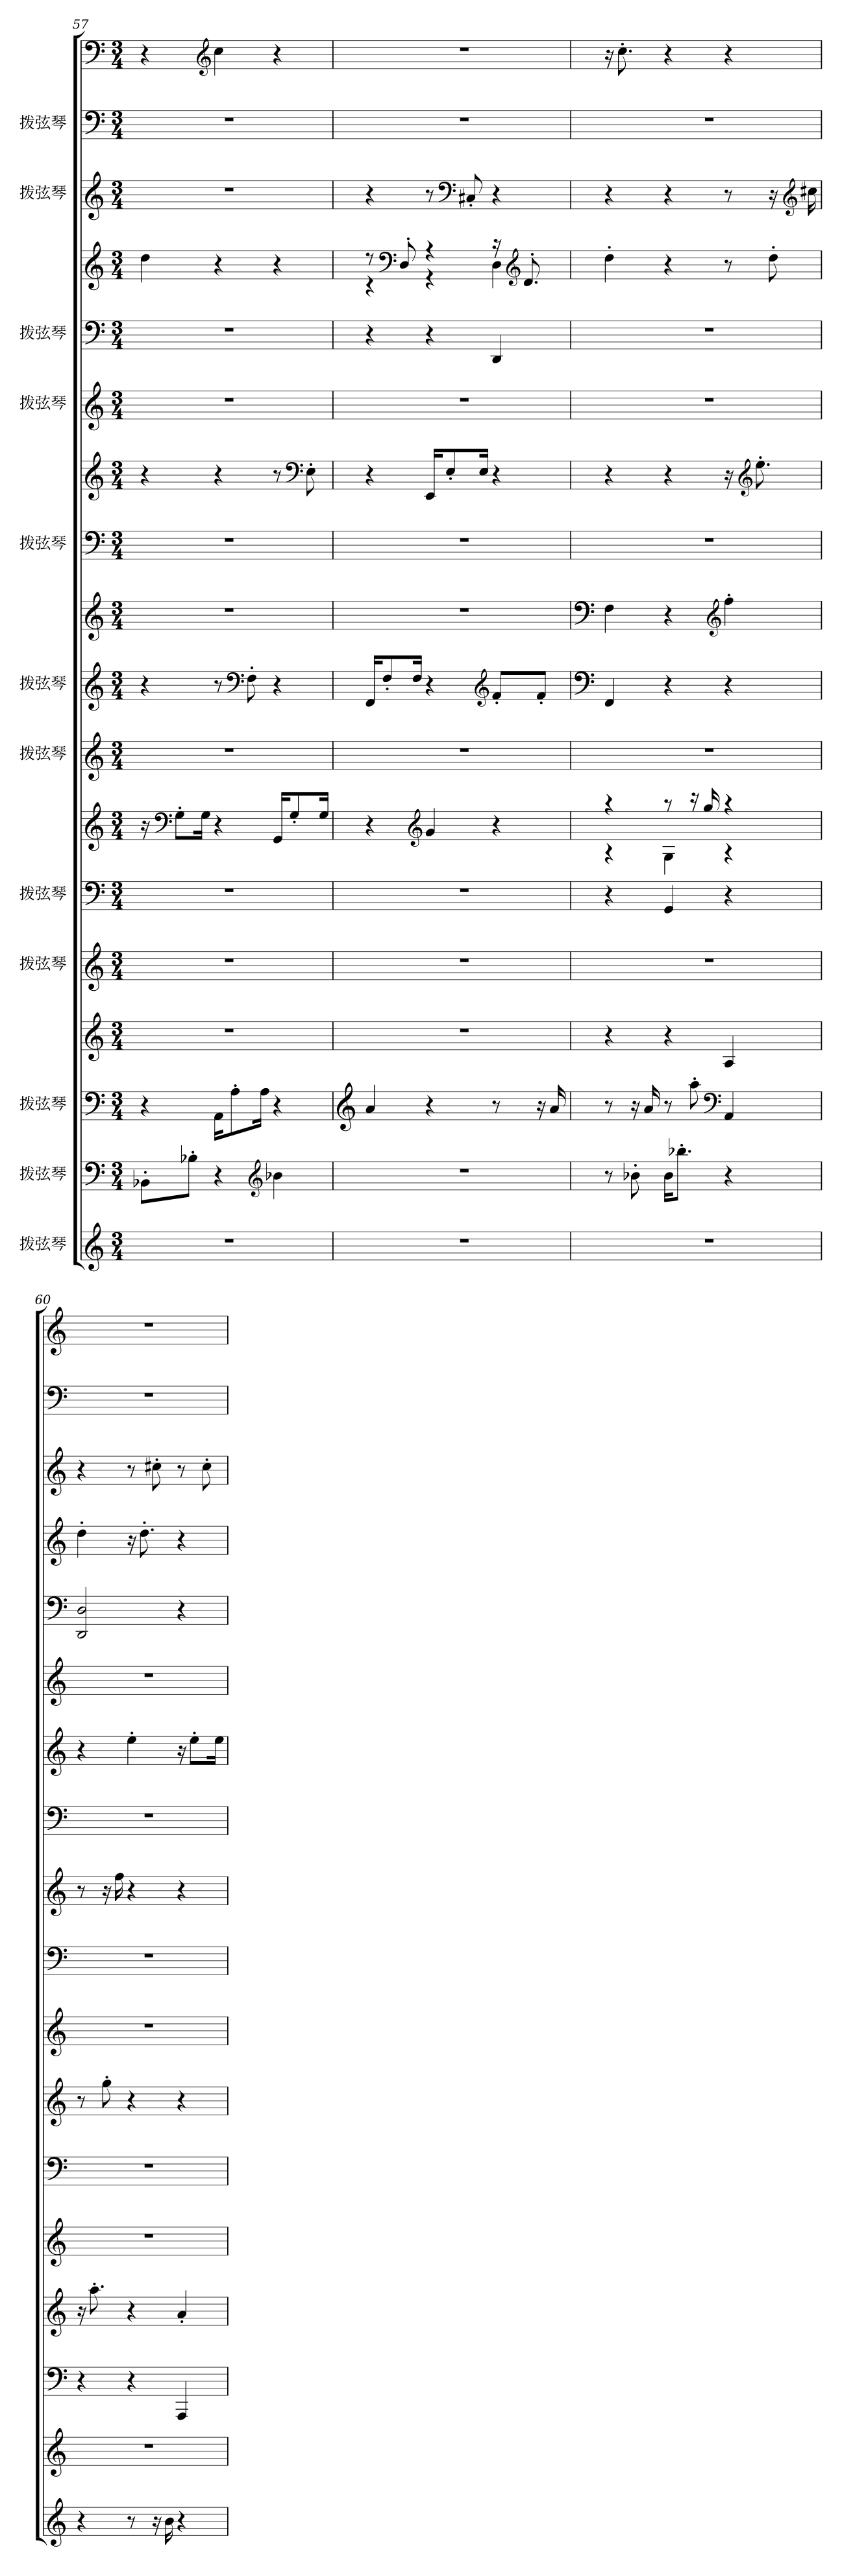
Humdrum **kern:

**kern	**kern	**kern	**kern	**kern	**kern	**kern	**kern	**kern	**kern	**kern	**kern	**kern	**kern	**kern	**kern	**kern	**kern
*part12	*part11	*part10	*part10	*part9	*part8	*part8	*part7	*part6	*part6	*part5	*part5	*part4	*part3	*part3	*part2	*part1	*part1
*staff18	*staff17	*staff16	*staff15	*staff14	*staff13	*staff12	*staff11	*staff10	*staff9	*staff8	*staff7	*staff6	*staff5	*staff4	*staff3	*staff2	*staff1
*I"拨弦琴	*I"拨弦琴	*I"拨弦琴	*	*I"拨弦琴	*I"拨弦琴	*	*I"拨弦琴	*I"拨弦琴	*	*I"拨弦琴	*	*I"拨弦琴	*I"拨弦琴	*	*I"拨弦琴	*I"拨弦琴	*
!!LO:PB:g=z
*clefG2	*clefF4	*clefF4	*clefG2	*clefG2	*clefF4	*clefG2	*clefG2	*clefG2	*clefG2	*clefF4	*clefG2	*clefG2	*clefF4	*clefG2	*clefG2	*clefF4	*clefF4
*k[]	*k[]	*k[]	*k[]	*k[]	*k[]	*k[]	*k[]	*k[]	*k[]	*k[]	*k[]	*k[]	*k[]	*k[]	*k[]	*k[]	*k[]
*M3/4	*M3/4	*M3/4	*M3/4	*M3/4	*M3/4	*M3/4	*M3/4	*M3/4	*M3/4	*M3/4	*M3/4	*M3/4	*M3/4	*M3/4	*M3/4	*M3/4	*M3/4
=57	=57	=57	=57	=57	=57	=57	=57	=57	=57	=57	=57	=57	=57	=57	=57	=57	=57
2.r	8BB-X'\L	4r	2.r	2.r	2.r	16r	2.r	4r	2.r	2.r	4r	2.r	2.r	4dd\	2.r	2.r	4r
*	*	*	*	*	*	*clefF4	*	*	*	*	*	*	*	*	*	*	*
.	.	.	.	.	.	8G'\L	.	.	.	.	.	.	.	.	.	.	.
.	8B-X'\J	.	.	.	.	.	.	.	.	.	.	.	.	.	.	.	.
.	.	.	.	.	.	16G\Jk	.	.	.	.	.	.	.	.	.	.	.
*	*	*	*	*	*	*	*	*	*	*	*	*	*	*	*	*	*clefG2
.	4r	16AA\KL	.	.	.	4r	.	8r	.	.	4r	.	.	4r	.	.	4cc\
.	.	8A'\	.	.	.	.	.	.	.	.	.	.	.	.	.	.	.
*	*	*	*	*	*	*	*	*clefF4	*	*	*	*	*	*	*	*	*
.	.	.	.	.	.	.	.	8F'\	.	.	.	.	.	.	.	.	.
.	.	16A\Jk	.	.	.	.	.	.	.	.	.	.	.	.	.	.	.
*	*clefG2	*	*	*	*	*	*	*	*	*	*	*	*	*	*	*	*
.	4b-X\	4r	.	.	.	16GG/KL	.	4r	.	.	8r	.	.	4r	.	.	4r
.	.	.	.	.	.	8G'/	.	.	.	.	.	.	.	.	.	.	.
*	*	*	*	*	*	*	*	*	*	*	*clefF4	*	*	*	*	*	*
.	.	.	.	.	.	.	.	.	.	.	8E'\	.	.	.	.	.	.
.	.	.	.	.	.	16G/Jk	.	.	.	.	.	.	.	.	.	.	.
=58	=58	=58	=58	=58	=58	=58	=58	=58	=58	=58	=58	=58	=58	=58	=58	=58	=58
*	*	*clefG2	*	*	*	*	*	*	*	*	*	*	*	*	*	*	*
*	*	*	*	*	*	*	*	*	*	*	*	*	*	*^	*	*	*
2.r	2.r	4a/	2.r	2.r	2.r	4r	2.r	16FF/KL	2.r	2.r	4r	2.r	4r	8r	4r	4r	2.r	2.r
.	.	.	.	.	.	.	.	8F'/	.	.	.	.	.	.	.	.	.	.
*	*	*	*	*	*	*	*	*	*	*	*	*	*	*clefF4	*	*	*	*
.	.	.	.	.	.	.	.	.	.	.	.	.	.	8D'/	.	.	.	.
.	.	.	.	.	.	.	.	16F/Jk	.	.	.	.	.	.	.	.	.	.
*	*	*	*	*	*	*clefG2	*	*	*	*	*	*	*	*	*	*	*	*
.	.	4r	.	.	.	4g/	.	4r	.	.	16EE/KL	.	4r	4r	4r	8r	.	.
.	.	.	.	.	.	.	.	.	.	.	8E'/	.	.	.	.	.	.	.
*	*	*	*	*	*	*	*	*	*	*	*	*	*	*	*	*clefF4	*	*
.	.	.	.	.	.	.	.	.	.	.	.	.	.	.	.	8C#X'/	.	.
.	.	.	.	.	.	.	.	.	.	.	16E/Jk	.	.	.	.	.	.	.
*	*	*	*	*	*	*	*	*clefG2	*	*	*	*	*	*	*	*	*	*
.	.	8r	.	.	.	4r	.	8f'/L	.	.	4r	.	4DD/	16r	4D\	4r	.	.
*	*	*	*	*	*	*	*	*	*	*	*	*	*	*clefG2	*	*	*	*
.	.	.	.	.	.	.	.	.	.	.	.	.	.	8.d'/	.	.	.	.
.	.	16r	.	.	.	.	.	8f'/J	.	.	.	.	.	.	.	.	.	.
.	.	16a/	.	.	.	.	.	.	.	.	.	.	.	.	.	.	.	.
*	*	*	*	*	*	*	*	*	*	*	*	*	*	*v	*v	*	*	*
!!LO:PB:g=z
=59	=59	=59	=59	=59	=59	=59	=59	=59	=59	=59	=59	=59	=59	=59	=59	=59	=59
*	*	*	*	*	*	*	*	*clefF4	*clefF4	*	*	*	*	*	*	*	*
*	*	*	*	*	*	*^	*	*	*	*	*	*	*	*	*	*	*
2.r	8r	8r	4r	2.r	4r	4r	4r	2.r	4FF/	4F\	2.r	4r	2.r	2.r	4dd'\	4r	2.r	16r
.	.	.	.	.	.	.	.	.	.	.	.	.	.	.	.	.	.	8.cc'\
.	8b-X'\	16r	.	.	.	.	.	.	.	.	.	.	.	.	.	.	.	.
.	.	16a/	.	.	.	.	.	.	.	.	.	.	.	.	.	.	.	.
.	16b-\KL	8r	4r	.	4GG/	8r	4G\	.	4r	4r	.	4r	.	.	4r	4r	.	4r
.	8.bb-X'\J	.	.	.	.	.	.	.	.	.	.	.	.	.	.	.	.	.
.	.	8aa'\	.	.	.	16r	.	.	.	.	.	.	.	.	.	.	.	.
.	.	.	.	.	.	16gg/	.	.	.	.	.	.	.	.	.	.	.	.
*	*	*clefF4	*	*	*	*	*	*	*	*clefG2	*	*	*	*	*	*	*	*
.	4r	4AA/	4A/	.	4r	4r	4r	.	4r	4ff'\	.	16r	.	.	8r	8r	.	4r
*	*	*	*	*	*	*	*	*	*	*	*	*clefG2	*	*	*	*	*	*
.	.	.	.	.	.	.	.	.	.	.	.	8.ee'\	.	.	.	.	.	.
.	.	.	.	.	.	.	.	.	.	.	.	.	.	.	8dd'\	16r	.	.
*	*	*	*	*	*	*	*	*	*	*	*	*	*	*	*	*clefG2	*	*
.	.	.	.	.	.	.	.	.	.	.	.	.	.	.	.	16cc#X\	.	.
*	*	*	*	*	*	*v	*v	*	*	*	*	*	*	*	*	*	*	*
=60	=60	=60	=60	=60	=60	=60	=60	=60	=60	=60	=60	=60	=60	=60	=60	=60	=60
4r	2.r	4r	16r	2.r	2.r	8r	2.r	2.r	8r	2.r	4r	2.r	2DD/ 2D/	4dd'\	4r	2.r	2.r
.	.	.	8.aa'\	.	.	.	.	.	.	.	.	.	.	.	.	.	.
.	.	.	.	.	.	8gg'\	.	.	16r	.	.	.	.	.	.	.	.
.	.	.	.	.	.	.	.	.	16ff\	.	.	.	.	.	.	.	.
8r	.	4r	4r	.	.	4r	.	.	4r	.	4ee'\	.	.	16r	8r	.	.
.	.	.	.	.	.	.	.	.	.	.	.	.	.	8.dd'\	.	.	.
16r	.	.	.	.	.	.	.	.	.	.	.	.	.	.	8cc#X'\	.	.
16b\	.	.	.	.	.	.	.	.	.	.	.	.	.	.	.	.	.
4r	.	4AAA/	4a'/	.	.	4r	.	.	4r	.	16r	.	4r	4r	8r	.	.
.	.	.	.	.	.	.	.	.	.	.	8ee'\L	.	.	.	.	.	.
.	.	.	.	.	.	.	.	.	.	.	.	.	.	.	8cc#'\	.	.
.	.	.	.	.	.	.	.	.	.	.	16ee\Jk	.	.	.	.	.	.
=	=	=	=	=	=	=	=	=	=	=	=	=	=	=	=	=	=
*-	*-	*-	*-	*-	*-	*-	*-	*-	*-	*-	*-	*-	*-	*-	*-	*-	*-
